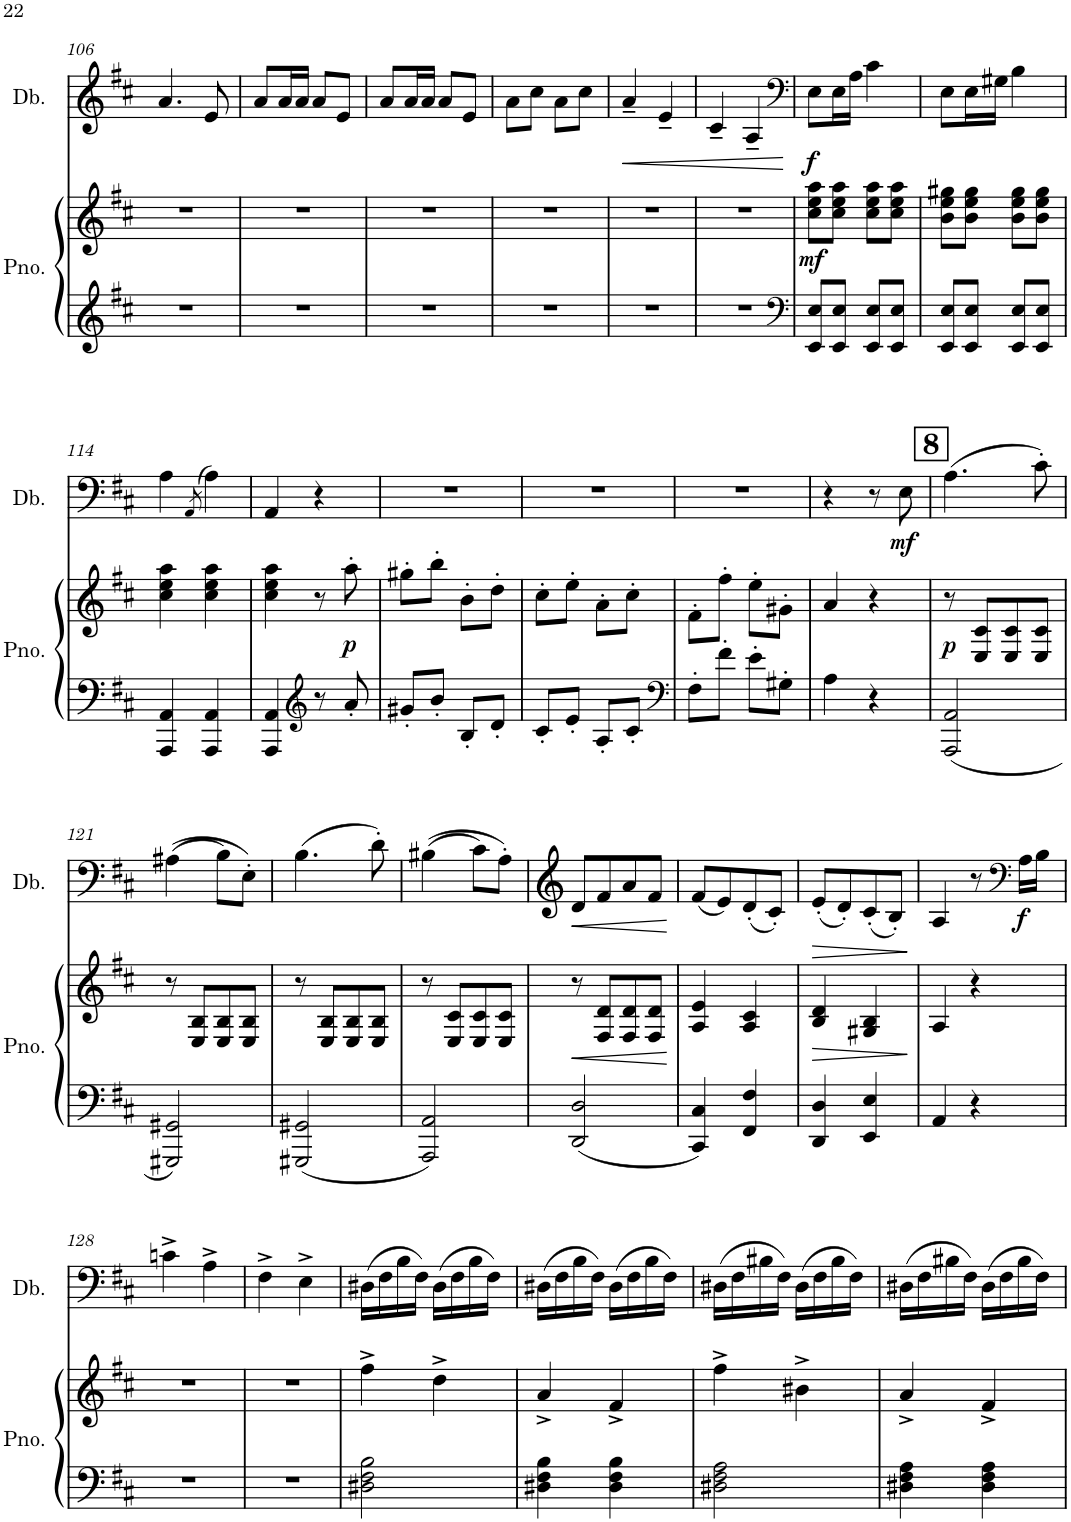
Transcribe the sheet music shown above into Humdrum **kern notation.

**kern	**kern	**dynam	**kern	**dynam
*part2	*part2	*part2	*part1	*part1
*staff3	*staff2	*staff2/3	*staff1	*staff1
*I"Piano	*	*	*I"Double Bass	*
*I'Pno.	*	*	*I'Db.	*
!!LO:PB:g=z
*clefG2	*clefG2	*	*clefG2	*
*	*	*	*Trd7c12	*
*k[f#c#]	*k[f#c#]	*	*k[f#c#]	*
*M2/4	*M2/4	*	*M2/4	*
=106	=106	=106	=106	=106
2r	2r	.	4.a/	.
.	.	.	8e/	.
=107	=107	=107	=107	=107
2r	2r	.	8a/L	.
.	.	.	16a/L	.
.	.	.	16a/JJ	.
.	.	.	8a/L	.
.	.	.	8e/J	.
=108	=108	=108	=108	=108
2r	2r	.	8a/L	.
.	.	.	16a/L	.
.	.	.	16a/JJ	.
.	.	.	8a/L	.
.	.	.	8e/J	.
=109	=109	=109	=109	=109
2r	2r	.	8a\L	.
.	.	.	8cc#\J	.
.	.	.	8a\L	.
.	.	.	8cc#\J	.
=110	=110	=110	=110	=110
!	!	!	!	!LO:HP:b
2r	2r	.	4a~/	<
.	.	.	4e~/	.
=111	=111	=111	=111	=111
2r	2r	.	4c#~/	.
.	.	.	4A~/	.
.	.	.	.	[
=112	=112	=112	=112	=112
*clefF4	*	*	*clefF4	*
!	!	!LO:DY:b	!	!LO:DY:b
8EE/ 8E/L	8cc#\ 8ee\ 8aa\L	mf	8E\L	f
8EE/ 8E/J	8cc#\ 8ee\ 8aa\J	.	16E\L	.
.	.	.	16A\JJ	.
8EE/ 8E/L	8cc#\ 8ee\ 8aa\L	.	4c#\	.
8EE/ 8E/J	8cc#\ 8ee\ 8aa\J	.	.	.
=113	=113	=113	=113	=113
8EE/ 8E/L	8b\ 8ee\ 8gg#X\L	.	8E\L	.
8EE/ 8E/J	8b\ 8ee\ 8gg#\J	.	16E\L	.
.	.	.	16G#X\JJ	.
8EE/ 8E/L	8b\ 8ee\ 8gg#\L	.	4B\	.
8EE/ 8E/J	8b\ 8ee\ 8gg#\J	.	.	.
!!LO:LB:g=z
=114	=114	=114	=114	=114
4AAA/ 4AA/	4cc#\ 4ee\ 4aa\	.	4A\	.
.	.	.	(>8qAA/	.
4AAA/ 4AA/	4cc#\ 4ee\ 4aa\	.	4A\)	.
=115	=115	=115	=115	=115
4AAA/ 4AA/	4cc#\ 4ee\ 4aa\	.	4AA/	.
*clefG2	*	*	*	*
8r	8r	.	4r	.
!	!	!LO:DY:b	!	!
8a'/	8aa'\	p	.	.
=116	=116	=116	=116	=116
8g#X'/L	8gg#X'\L	.	2r	.
8b'/J	8bb'\J	.	.	.
8B'/L	8b'\L	.	.	.
8d'/J	8dd'\J	.	.	.
=117	=117	=117	=117	=117
8c#'/L	8cc#'\L	.	2r	.
8e'/J	8ee'\J	.	.	.
8A'/L	8a'\L	.	.	.
8c#'/J	8cc#'\J	.	.	.
=118	=118	=118	=118	=118
*clefF4	*	*	*	*
8F#'\L	8f#'\L	.	2r	.
8f#'\J	8ff#'\J	.	.	.
8e'\L	8ee'\L	.	.	.
8G#X'\J	8g#X'\J	.	.	.
=119	=119	=119	=119	=119
4A\	4a/	.	4r	.
4r	4r	.	8r	.
!	!	!	!	!LO:DY:b
.	.	.	8E\	mf
!!LO:REH:place=s1:a:B:cj:fs=14:t=8
=120	=120	=120	=120	=120
!	!	!LO:DY:b	!	!
2AAA/ 2AA/	8r	p	(4.A\	.
.	8E/ 8c#/L	.	.	.
.	8E/ 8c#/	.	.	.
.	8E/ 8c#/J	.	8c#'\)	.
!!LO:LB:g=z
=121	=121	=121	=121	=121
2GGG#X/ 2GG#X/	8r	.	((4A#X\	.
.	8E/ 8B/L	.	.	.
.	8E/ 8B/	.	8B\L)	.
.	8E/ 8B/J	.	8E'\J)	.
=122	=122	=122	=122	=122
2GGG#X/ 2GG#X/	8r	.	(4.B\	.
.	8E/ 8B/L	.	.	.
.	8E/ 8B/	.	.	.
.	8E/ 8B/J	.	8d'\)	.
=123	=123	=123	=123	=123
2AAA/ 2AA/	8r	.	((4B#X\	.
.	8E/ 8c#/L	.	.	.
.	8E/ 8c#/	.	8c#\L)	.
.	8E/ 8c#/J	.	8A'\J)	.
=124	=124	=124	=124	=124
!	!	!LO:HP:b	!	!LO:HP:b
2DD/ 2D/	8r	<	8d/L	<
.	8F#/ 8d/L	.	8f#/	.
.	8F#/ 8d/	.	8a/	.
.	8F#/ 8d/J	.	8f#/J	.
.	.	[	.	[
=125	=125	=125	=125	=125
4CC#/ 4C#/	4A/ 4e/	.	(8f#/L	.
.	.	.	8e/)	.
4FF#/ 4F#/	4A/ 4c#/	.	(8d'/	.
.	.	.	8c#'/J)	.
=126	=126	=126	=126	=126
!	!	!LO:HP:b	!	!LO:HP:b
4DD/ 4D/	4B/ 4d/	>	(8e'/L	>
.	.	.	8d'/)	.
4EE/ 4E/	4G#X/ 4B/	.	(8c#'/	.
.	.	.	8B'/J)	.
.	.	]	.	]
=127	=127	=127	=127	=127
4AA/	4A/	.	4A/	.
4r	4r	.	8r	.
*	*	*	*clefF4	*
!	!	!	!	!LO:DY:b
.	.	.	16A\LL	f
.	.	.	16B\JJ	.
!!LO:LB:g=z
=128	=128	=128	=128	=128
2r	2r	.	4cn^\	.
.	.	.	4A^\	.
=129	=129	=129	=129	=129
2r	2r	.	4F#^\	.
.	.	.	4E^\	.
=130	=130	=130	=130	=130
2D#X\ 2F#\ 2B\	4ff#^\	.	(16D#X\LL	.
.	.	.	16F#\	.
.	.	.	16B\	.
.	.	.	16F#\JJ)	.
.	4dd^\	.	(16D#\LL	.
.	.	.	16F#\	.
.	.	.	16B\	.
.	.	.	16F#\JJ)	.
=131	=131	=131	=131	=131
4D#X\ 4F#\ 4B\	4a^/	.	(16D#X\LL	.
.	.	.	16F#\	.
.	.	.	16B\	.
.	.	.	16F#\JJ)	.
4D#\ 4F#\ 4B\	4f#^/	.	(16D#\LL	.
.	.	.	16F#\	.
.	.	.	16B\	.
.	.	.	16F#\JJ)	.
=132	=132	=132	=132	=132
2D#X\ 2F#\ 2A\	4ff#^\	.	(16D#X\LL	.
.	.	.	16F#\	.
.	.	.	16B#X\	.
.	.	.	16F#\JJ)	.
.	4b#X^\	.	(16D#\LL	.
.	.	.	16F#\	.
.	.	.	16B#\	.
.	.	.	16F#\JJ)	.
=133	=133	=133	=133	=133
4D#X\ 4F#\ 4A\	4a^/	.	(16D#X\LL	.
.	.	.	16F#\	.
.	.	.	16B#X\	.
.	.	.	16F#\JJ)	.
4D#\ 4F#\ 4A\	4f#^/	.	(16D#\LL	.
.	.	.	16F#\	.
.	.	.	16B#\	.
.	.	.	16F#\JJ)	.
=	=	=	=	=
*-	*-	*-	*-	*-
